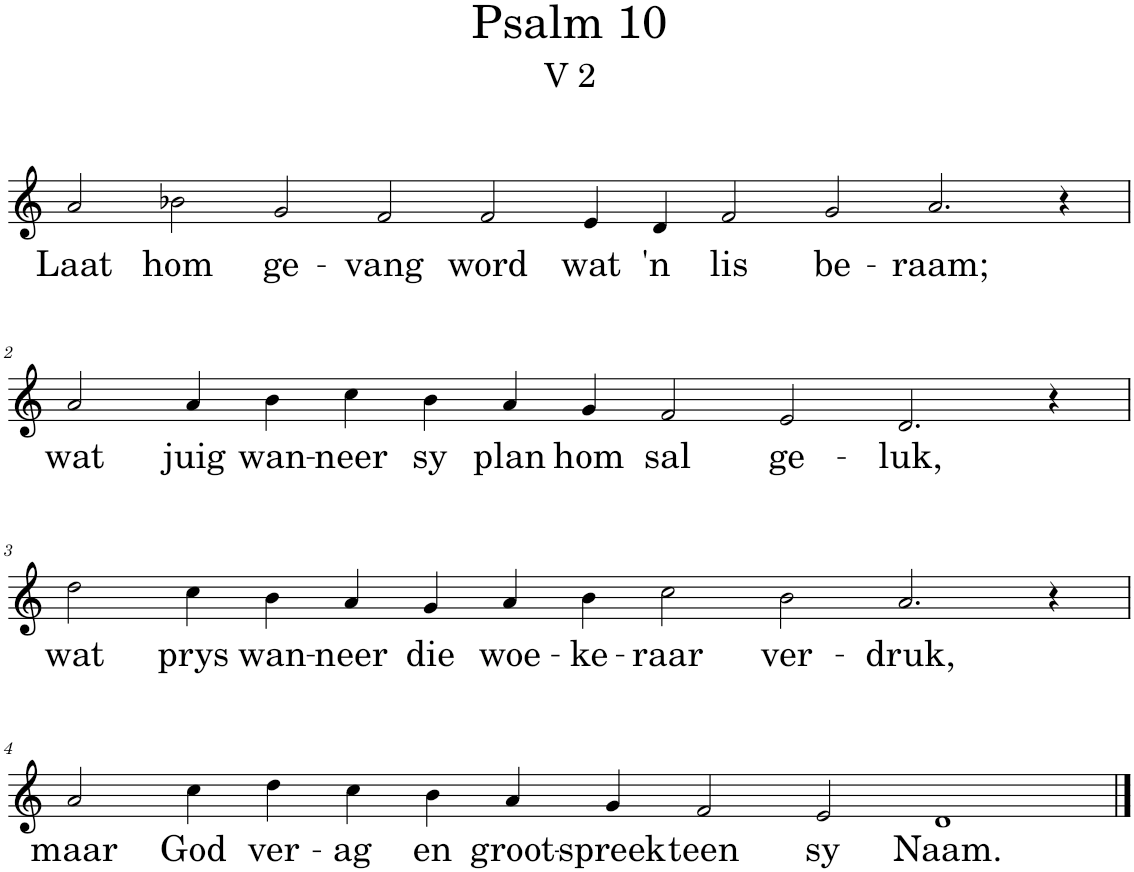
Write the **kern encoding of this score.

**kern	**text
*part1	*part1
*staff1	*staff1
*I"Pipe Organ	*
*I'Org.	*
*clefG2	*
*k[]	*
*M20/4	*
=1	=1
!	!LO:LY:b
2a/	Laat
!	!LO:LY:b
2b-X\	hom
!	!LO:LY:b
2g/	ge-
!	!LO:LY:b
2f/	-vang
!	!LO:LY:b
2f/	word
!	!LO:LY:b
4e/	wat
!	!LO:LY:b
4d/	'n
!	!LO:LY:b
2f/	lis
!	!LO:LY:b
2g/	be-
!	!LO:LY:b
2.a/	-raam;
4r	.
!!LO:LB:g=z
=2	=2
*M16/4	*
!	!LO:LY:b
2a/	wat
!	!LO:LY:b
4a/	juig
!	!LO:LY:b
4b\	wan-
!	!LO:LY:b
4cc\	-neer
!	!LO:LY:b
4b\	sy
!	!LO:LY:b
4a/	plan
!	!LO:LY:b
4g/	hom
!	!LO:LY:b
2f/	sal
!	!LO:LY:b
2e/	ge-
!	!LO:LY:b
2.d/	-luk,
4r	.
!!LO:LB:g=z
=3	=3
*M20/4	*
!	!LO:LY:b
2dd\	wat
!	!LO:LY:b
4cc\	prys
!	!LO:LY:b
4b\	wan-
!	!LO:LY:b
4a/	-neer
!	!LO:LY:b
4g/	die
!	!LO:LY:b
4a/	woe-
!	!LO:LY:b
4b\	-ke-
!	!LO:LY:b
2cc\	-raar
!	!LO:LY:b
2b\	ver-
!	!LO:LY:b
2.a/	-druk,
4r	.
!!LO:LB:g=z
=4	=4
*M20/4	*
!	!LO:LY:b
2a/	maar
!	!LO:LY:b
4cc\	God
!	!LO:LY:b
4dd\	ver-
!	!LO:LY:b
4cc\	-ag
!	!LO:LY:b
4b\	en
!	!LO:LY:b
4a/	groot-
!	!LO:LY:b
4g/	-spreek
!	!LO:LY:b
2f/	teen
!	!LO:LY:b
2e/	sy
!	!LO:LY:b
1d	Naam.
==	==
*-	*-
